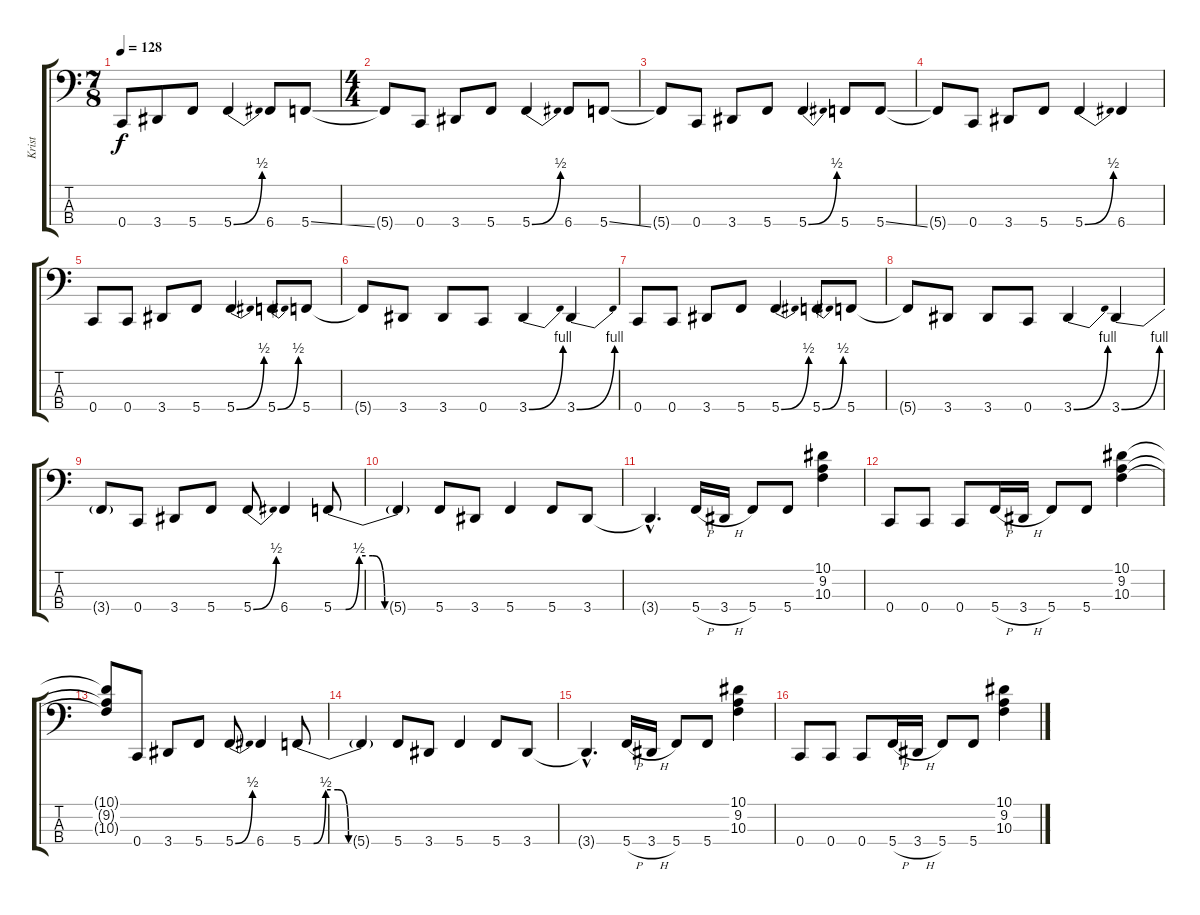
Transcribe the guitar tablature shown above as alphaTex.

\track ("Krist" "Krist") {instrument electricbasspick}
\staff {score tabs}
\tuning (F2 C2 G1 C1) {hide}
\ts (7 8)
\tempo 128
\clef f4
\ks c
0.4.8{dy f instrument electricbasspick} 3.4.8 5.4.8 5.4{be (bend 0 0 60 2)}.4 6.4.8 5.4{ss}.8 |
\ts (4 4)
5.4{t}.8 0.4.8 3.4.8 5.4.8 5.4{be (bend 0 0 60 2)}.4 6.4.8 5.4{ss}.8 |
5.4{t}.8 0.4.8 3.4.8 5.4.8 5.4{be (bend 0 0 60 2)}.4 5.4.8 5.4{ss}.8 |
5.4{t}.8 0.4.8 3.4.8 5.4.8 5.4{be (bend 0 0 60 2)}.4 6.4.4 |
0.4.8 0.4.8 3.4.8 5.4.8 5.4{be (bend 0 0 60 2)}.4 5.4{be (bend 0 0 60 2)}.8 5.4.8 |
5.4{t}.8 3.4.8 3.4.8 0.4.8 3.4{be (bend 0 0 60 4)}.4 3.4{be (bend 0 0 60 4)}.4 |
0.4.8 0.4.8 3.4.8 5.4.8 5.4{be (bend 0 0 60 2)}.4 5.4{be (bend 0 0 60 2)}.8 5.4.8 |
5.4{t}.8 3.4.8 3.4.8 0.4.8 3.4{be (bend 0 0 60 4)}.4 3.4{be (bend 0 0 60 4)}.4 |
3.4{t}.8 0.4.8 3.4.8 5.4.8 5.4{be (bend 0 0 60 2)}.8 6.4.4 5.4{be (custom 0 0 7 0 15 2 23 2 30 0 60 0)}.8 |
5.4{t}.4 5.4.8 3.4.8 5.4.4 5.4.8 3.4.8 |
3.4{hac t}.4{d} 5.4{h}.16 3.4{h}.16 5.4.8 5.4.8 (10.1 9.2 10.3).4 |
0.4.8 0.4.8 0.4.8 5.4{h}.16 3.4{h}.16 5.4.8 5.4.8 (10.1 9.2 10.3).4 |
(10.1{t} 9.2{t} 10.3{t}).8 0.4.8 3.4.8 5.4.8 5.4{be (bend 0 0 60 2)}.8 6.4.4 5.4{be (custom 0 0 7 0 15 2 23 2 30 0 60 0)}.8 |
5.4{t}.4 5.4.8 3.4.8 5.4.4 5.4.8 3.4.8 |
3.4{hac t}.4{d} 5.4{h}.16 3.4{h}.16 5.4.8 5.4.8 (10.1 9.2 10.3).4 |
0.4.8 0.4.8 0.4.8 5.4{h}.16 3.4{h}.16 5.4.8 5.4.8 (10.1 9.2 10.3).4
